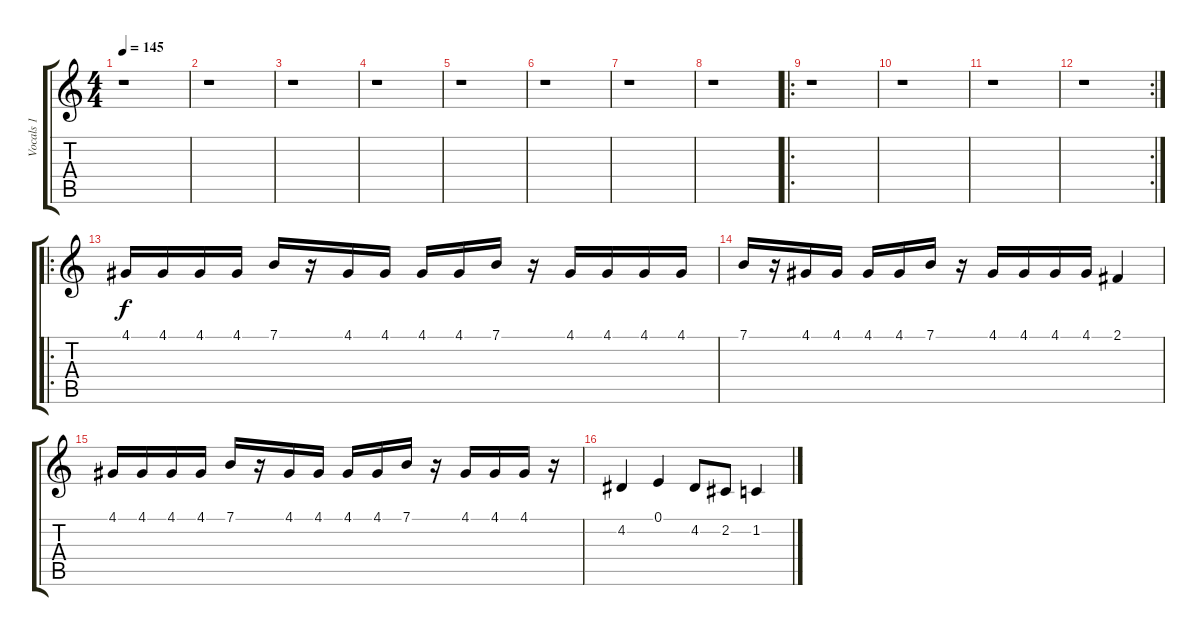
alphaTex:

\track ("Vocals 1" "Vocals 1") {instrument lead1square}
\staff {score tabs}
\tuning (E4 B3 G3 D3 A2 E2) {hide}
\ts (4 4)
\tempo 145
\clef g2
\ks c
r.1{dy f instrument lead1square} |
r.1 |
r.1 |
r.1 |
r.1 |
r.1 |
r.1 |
r.1 |
\ro
r.1 |
r.1 |
r.1 |
\rc 2
r.1 |
\ro
4.1.16 4.1.16 4.1.16 4.1.16 7.1.16 r.16 4.1.16 4.1.16 4.1.16 4.1.16 7.1.16 r.16 4.1.16 4.1.16 4.1.16 4.1.16 |
7.1.16 r.16 4.1.16 4.1.16 4.1.16 4.1.16 7.1.16 r.16 4.1.16 4.1.16 4.1.16 4.1.16 2.1.4 |
4.1.16 4.1.16 4.1.16 4.1.16 7.1.16 r.16 4.1.16 4.1.16 4.1.16 4.1.16 7.1.16 r.16 4.1.16 4.1.16 4.1.16 r.16 |
4.2.4 0.1.4 4.2.8 2.2.8 1.2.4
